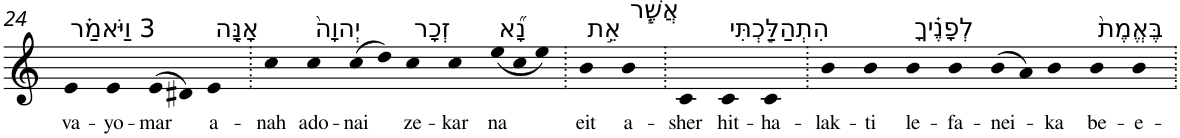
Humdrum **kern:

**kern	**text
*part1	*part1
*staff1	*staff1
*I"Piano	*
*I'Pno	*
!!LO:PB:g=z
*clefG2	*
*k[]	*
=24	=24
!LO:TX:a:t=3 וַיֹּאמַ֗ר	!
!	!LO:LY:b
4e	va-
!	!LO:LY:b
4e	-yo-
!	!LO:LY:b
(>8e	-mar
8d#X)	.
!LO:TX:a:t=אָנָּ֤ה	!
!	!LO:LY:b
4e	a-
=25.	=25.
!	!LO:LY:b
4cc	-nah
!LO:TX:a:t=יְהוָה֙	!
!	!LO:LY:b
4cc	ado-
!	!LO:LY:b
(8cc	-nai
8dd)	.
!LO:TX:a:t=זְכָר	!
!	!LO:LY:b
4cc	ze-
!	!LO:LY:b
4cc	-kar
!LO:TX:a:t=נָ֞א	!
!	!LO:LY:b
(<12ee	na
12cc	.
12ee)	.
=26.	=26.
!LO:TX:a:t=אֵ֣ת	!
!	!LO:LY:b
4b	eit
!LO:TX:a:t=אֲשֶׁ֧ר	!
!	!LO:LY:b
4b	a-
=27.	=27.
!	!LO:LY:b
4c	-sher
!LO:TX:a:t=הִתְהַלַּ֣כְתִּי	!
!	!LO:LY:b
4c	hit-
!	!LO:LY:b
4c	-ha-
=28.	=28.
!	!LO:LY:b
4b	-lak-
!	!LO:LY:b
4b	-ti
!LO:TX:a:t=לְפָנֶ֗יךָ	!
!	!LO:LY:b
4b	le-
!	!LO:LY:b
4b	-fa-
!	!LO:LY:b
(8b	-nei-
8a)	.
!	!LO:LY:b
4b	-ka
!LO:TX:a:t=בֶּאֱמֶת֙	!
!	!LO:LY:b
4b	be-
!	!LO:LY:b
4b	-e-
=.	=.
*-	*-
